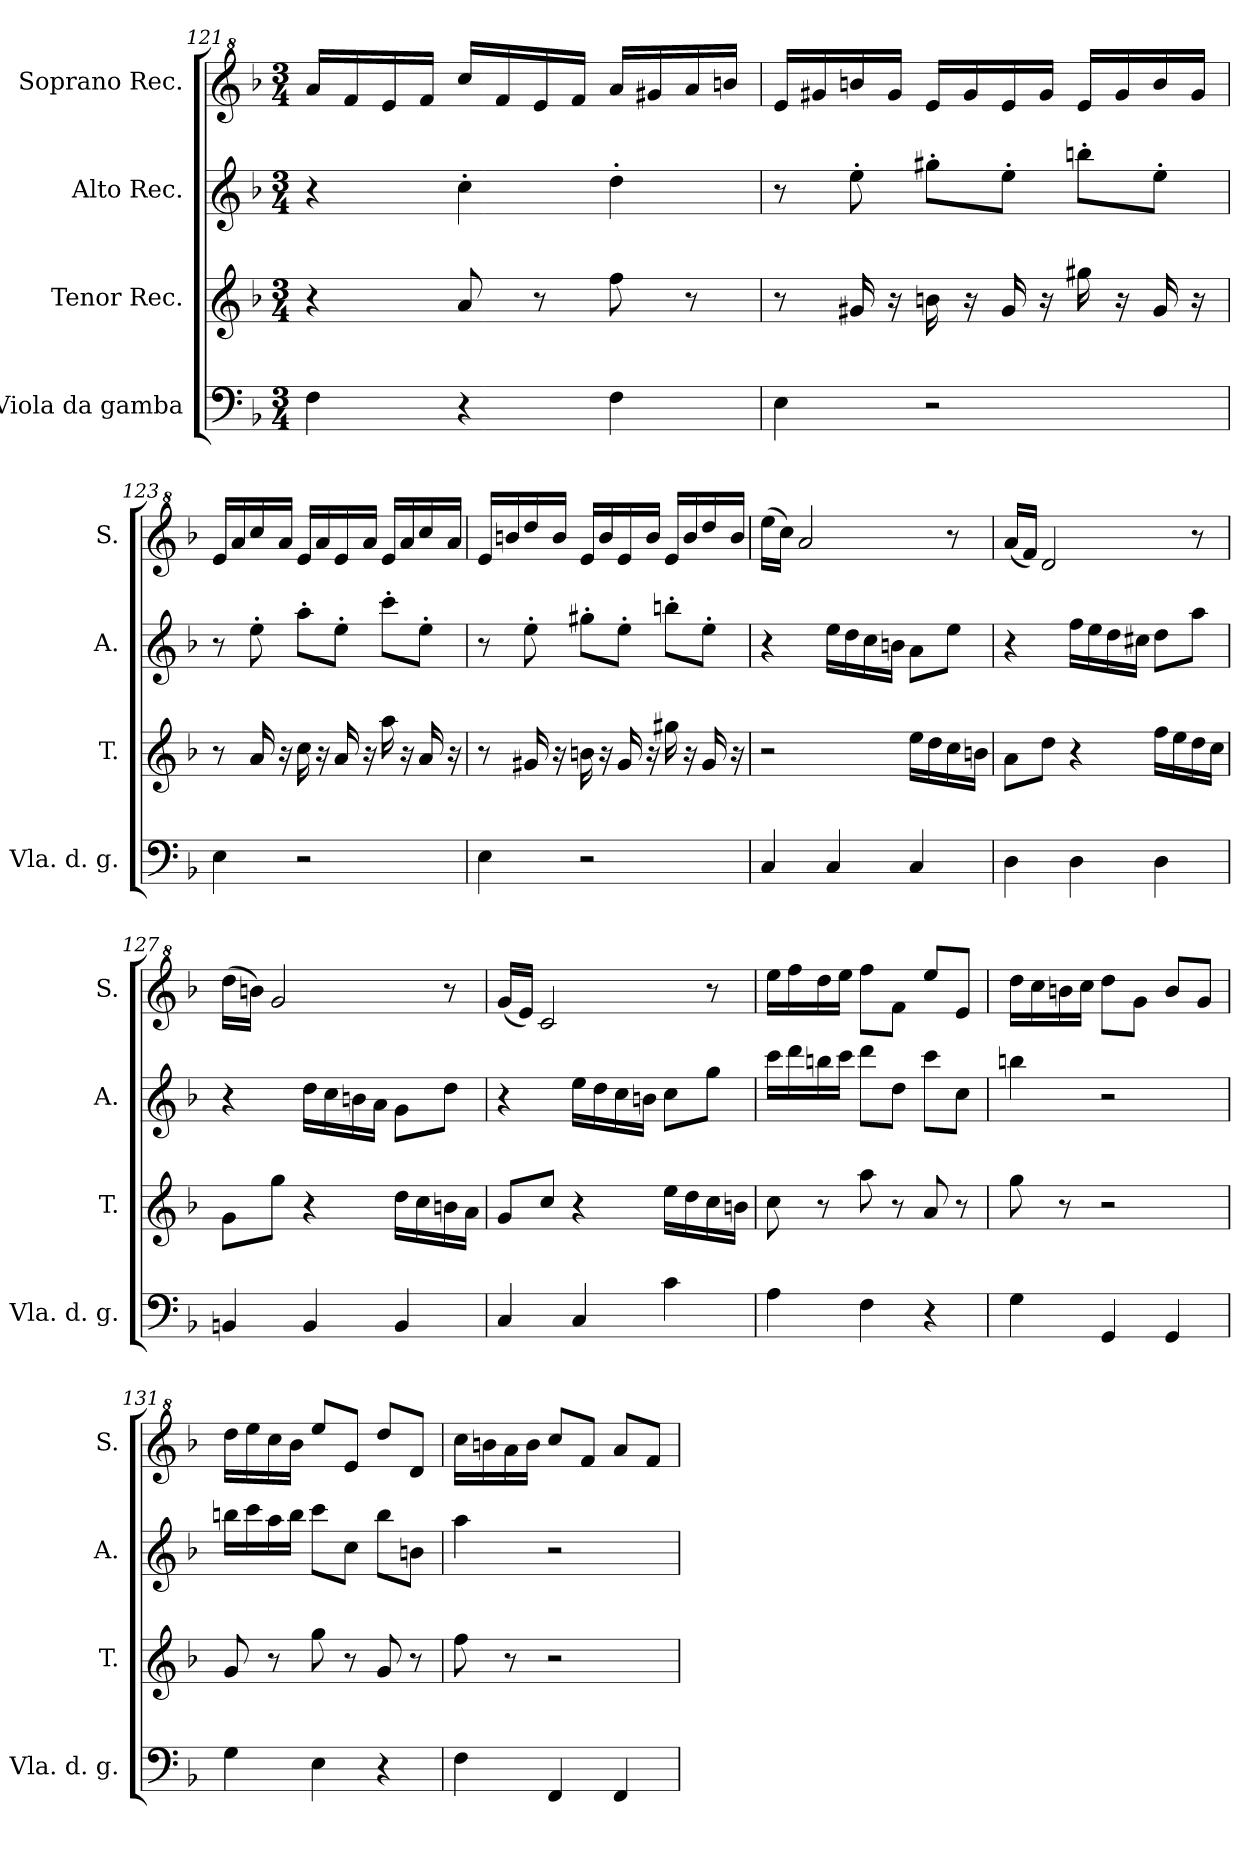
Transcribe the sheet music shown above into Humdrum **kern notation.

**kern	**kern	**kern	**kern
*part4	*part3	*part2	*part1
*staff4	*staff3	*staff2	*staff1
*I"Viola da gamba	*I"Tenor Rec.	*I"Alto Rec.	*I"Soprano Rec.
*I'Vla. d. g.	*I'T.	*I'A.	*I'S.
!!LO:LB:g=z
*clefF4	*clefG2	*clefG2	*clefG^2
*k[b-]	*k[b-]	*k[b-]	*k[b-]
*M3/4	*M3/4	*M3/4	*M3/4
=121	=121	=121	=121
4F\	4r	4r	16aa/LL
.	.	.	16ff/
.	.	.	16ee/
.	.	.	16ff/JJ
4r	8a/	4cc'\	16ccc/LL
.	.	.	16ff/
.	8r	.	16ee/
.	.	.	16ff/JJ
4F\	8ff\	4dd'\	16aa/LL
.	.	.	16gg#X/
.	8r	.	16aa/
.	.	.	16bbn/JJ
=122	=122	=122	=122
4E\	8r	8r	16ee/LL
.	.	.	16gg#X/
.	16g#X/	8ee'\	16bbn/
.	16r	.	16gg#/JJ
2r	16bn\	8gg#X'\L	16ee/LL
.	16r	.	16gg#/
.	16g#/	8ee'\J	16ee/
.	16r	.	16gg#/JJ
.	16gg#X\	8bbn'\L	16ee/LL
.	16r	.	16gg#/
.	16g#/	8ee'\J	16bb/
.	16r	.	16gg#/JJ
=123	=123	=123	=123
4E\	8r	8r	16ee/LL
.	.	.	16aa/
.	16a/	8ee'\	16ccc/
.	16r	.	16aa/JJ
2r	16cc\	8aa'\L	16ee/LL
.	16r	.	16aa/
.	16a/	8ee'\J	16ee/
.	16r	.	16aa/JJ
.	16aa\	8ccc'\L	16ee/LL
.	16r	.	16aa/
.	16a/	8ee'\J	16ccc/
.	16r	.	16aa/JJ
=124	=124	=124	=124
4E\	8r	8r	16ee/LL
.	.	.	16bbn/
.	16g#X/	8ee'\	16ddd/
.	16r	.	16bb/JJ
2r	16bn\	8gg#X'\L	16ee/LL
.	16r	.	16bb/
.	16g#/	8ee'\J	16ee/
.	16r	.	16bb/JJ
.	16gg#X\	8bbn'\L	16ee/LL
.	16r	.	16bb/
.	16g#/	8ee'\J	16ddd/
.	16r	.	16bb/JJ
=125	=125	=125	=125
4C/	2r	4r	(>16eee\LL
.	.	.	16ccc\JJ)
.	.	.	2aa/
4C/	.	16ee\LL	.
.	.	16dd\	.
.	.	16cc\	.
.	.	16bn\JJ	.
4C/	16ee\LL	8a\L	.
.	16dd\	.	.
.	16cc\	8ee\J	8r
.	16bn\JJ	.	.
!!LO:LB:g=z
=126	=126	=126	=126
4D\	8a\L	4r	(<16aa/LL
.	.	.	16ff/JJ)
.	8dd\J	.	2dd/
4D\	4r	16ff\LL	.
.	.	16ee\	.
.	.	16dd\	.
.	.	16cc#X\JJ	.
4D\	16ff\LL	8dd\L	.
.	16ee\	.	.
.	16dd\	8aa\J	8r
.	16cc\JJ	.	.
=127	=127	=127	=127
4BBn/	8g\L	4r	(>16ddd\LL
.	.	.	16bbn\JJ)
.	8gg\J	.	2gg/
4BB/	4r	16dd\LL	.
.	.	16cc\	.
.	.	16bn\	.
.	.	16a\JJ	.
4BB/	16dd\LL	8g\L	.
.	16cc\	.	.
.	16bn\	8dd\J	8r
.	16a\JJ	.	.
=128	=128	=128	=128
4C/	8g/L	4r	(<16gg/LL
.	.	.	16ee/JJ)
.	8cc/J	.	2cc/
4C/	4r	16ee\LL	.
.	.	16dd\	.
.	.	16cc\	.
.	.	16bn\JJ	.
4c\	16ee\LL	8cc\L	.
.	16dd\	.	.
.	16cc\	8gg\J	8r
.	16bn\JJ	.	.
=129	=129	=129	=129
4A\	8cc\	16ccc\LL	16eee\LL
.	.	16ddd\	16fff\
.	8r	16bbn\	16ddd\
.	.	16ccc\JJ	16eee\JJ
4F\	8aa\	8ddd\L	8fff\L
.	8r	8dd\J	8ff\J
4r	8a/	8ccc\L	8eee/L
.	8r	8cc\J	8ee/J
=130	=130	=130	=130
4G\	8gg\	4bbn\	16ddd\LL
.	.	.	16ccc\
.	8r	.	16bbn\
.	.	.	16ccc\JJ
4GG/	2r	2r	8ddd\L
.	.	.	8gg\J
4GG/	.	.	8bb/L
.	.	.	8gg/J
=131	=131	=131	=131
4G\	8g/	16bbn\LL	16ddd\LL
.	.	16ccc\	16eee\
.	8r	16aa\	16ccc\
.	.	16bb\JJ	16bb-\JJ
4E\	8gg\	8ccc\L	8eee/L
.	8r	8cc\J	8ee/J
4r	8g/	8bb\L	8ddd/L
.	8r	8bn\J	8dd/J
=132	=132	=132	=132
4F\	8ff\	4aa\	16ccc\LL
.	.	.	16bbn\
.	8r	.	16aa\
.	.	.	16bb\JJ
4FF/	2r	2r	8ccc/L
.	.	.	8ff/J
4FF/	.	.	8aa/L
.	.	.	8ff/J
=	=	=	=
*-	*-	*-	*-
